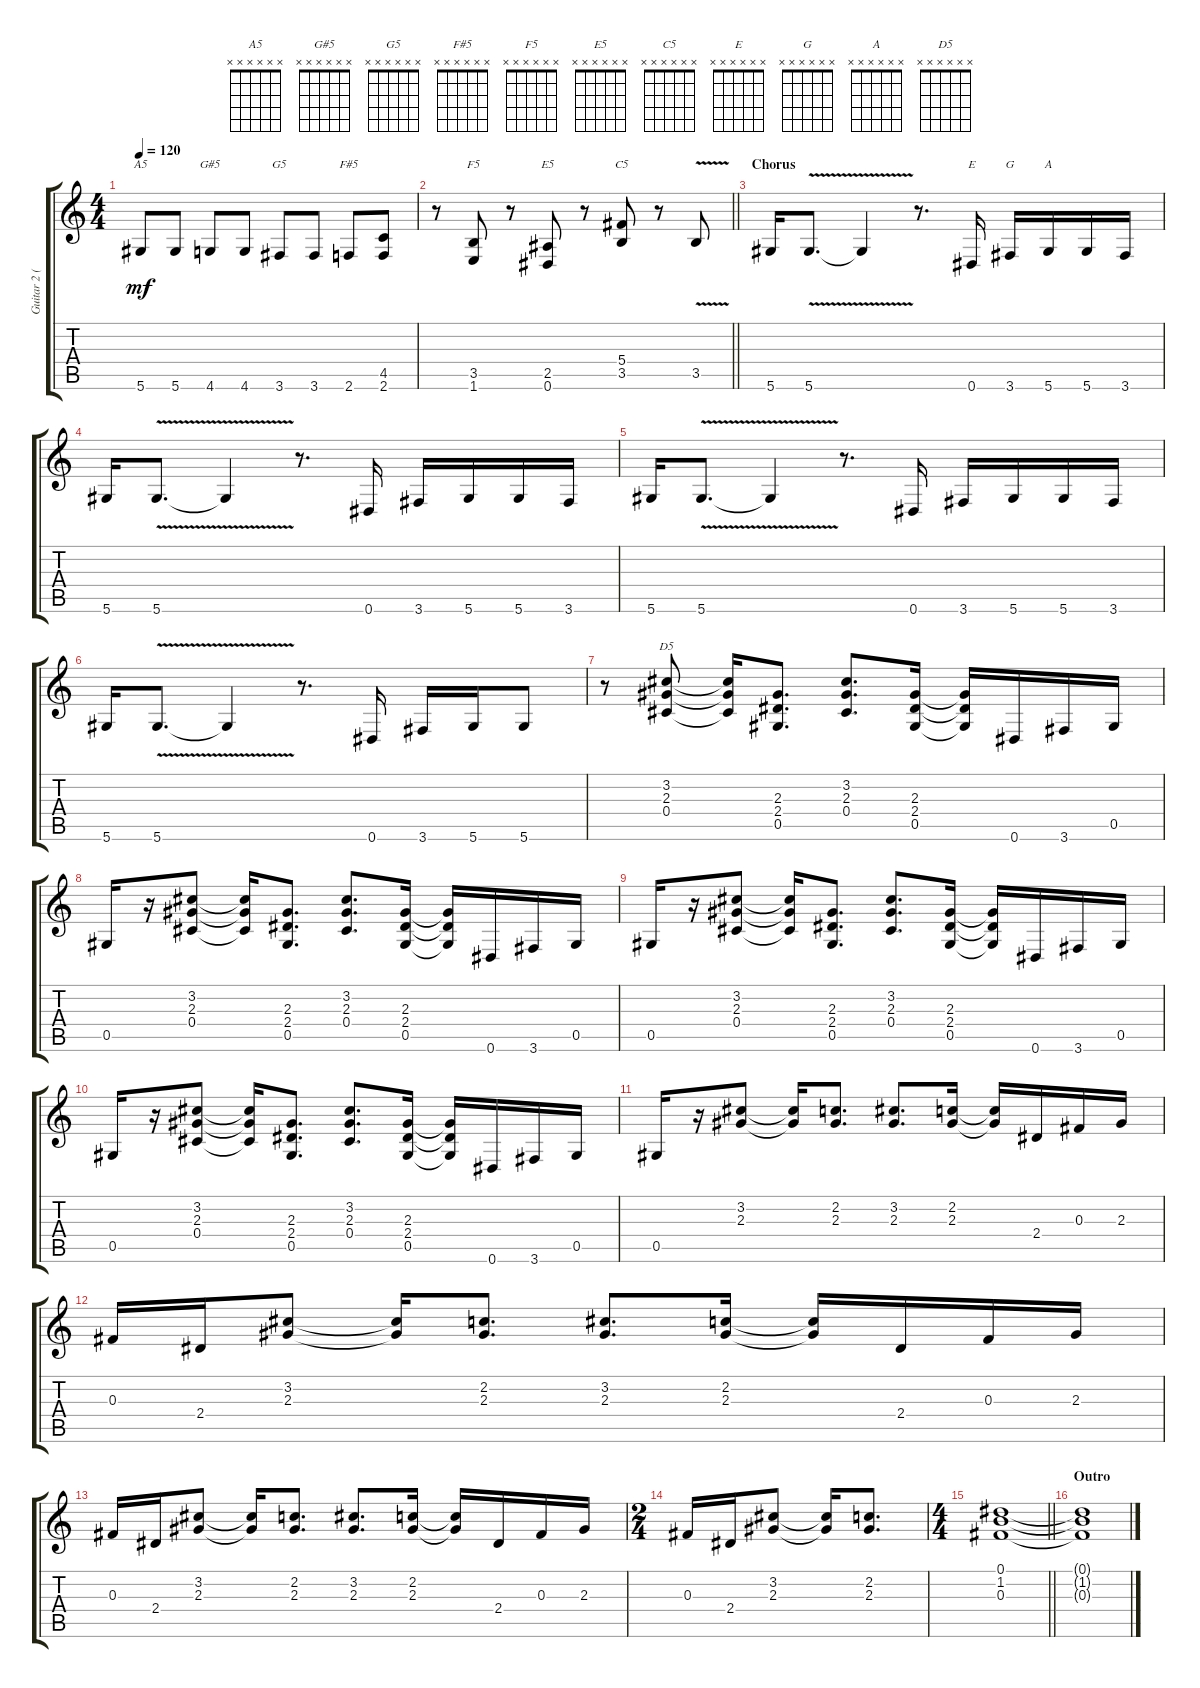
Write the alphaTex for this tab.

\track ("Guitar 2 (Slash)" "Guitar 2 (") {instrument overdrivenguitar}
\staff {score tabs}
\tuning (Eb4 Bb3 Gb3 Db3 Ab2 Eb2) {hide}
\chord ("A5" x x x x x x)
\chord ("G#5" x x x x x x)
\chord ("G5" x x x x x x)
\chord ("F#5" x x x x x x)
\chord ("F5" x x x x x x)
\chord ("E5" x x x x x x)
\chord ("C5" x x x x x x)
\chord ("E" x x x x x x)
\chord ("G" x x x x x x)
\chord ("A" x x x x x x)
\chord ("D5" x x x x x x)
\ts (4 4)
\tempo 120
\clef g2
\ks c
5.6.8{ch "A5" dy mf} 5.6.8 4.6.8{ch "G#5"} 4.6.8 3.6.8{ch "G5"} 3.6.8 2.6.8{ch "F#5"} (4.5 2.6).8 |
\barLineRight lightlight
r.8 (3.5 1.6).8{ch "F5"} r.8 (2.5 0.6).8{ch "E5"} r.8 (5.4 3.5).8{ch "C5"} r.8 3.5{v}.8 |
\section ("" "Chorus")
5.6.16 5.6{v}.8{d} 5.6{t}.4 r.8{d} 0.6.16{ch "E"} 3.6.16{ch "G"} 5.6.16{ch "A"} 5.6.16 3.6.16 |
5.6.16 5.6{v}.8{d} 5.6{t}.4 r.8{d} 0.6.16 3.6.16 5.6.16 5.6.16 3.6.16 |
5.6.16 5.6{v}.8{d} 5.6{t}.4 r.8{d} 0.6.16 3.6.16 5.6.16 5.6.16 3.6.16 |
5.6.16 5.6{v}.8{d} 5.6{t}.4 r.8{d} 0.6.16 3.6.16 5.6.16 5.6.8 |
r.8 (3.2 2.3 0.4).8{ch "D5"} (3.2{t} 2.3{t} 0.4{t}).16 (2.3 2.4 0.5).8{d} (3.2 2.3 0.4).8{d} (2.3 2.4 0.5).16 (2.3{t} 2.4{t} 0.5{t}).16 0.6.16 3.6.16 0.5.16 |
0.5.16 r.16 (3.2 2.3 0.4).8 (3.2{t} 2.3{t} 0.4{t}).16 (2.3 2.4 0.5).8{d} (3.2 2.3 0.4).8{d} (2.3 2.4 0.5).16 (2.3{t} 2.4{t} 0.5{t}).16 0.6.16 3.6.16 0.5.16 |
0.5.16 r.16 (3.2 2.3 0.4).8 (3.2{t} 2.3{t} 0.4{t}).16 (2.3 2.4 0.5).8{d} (3.2 2.3 0.4).8{d} (2.3 2.4 0.5).16 (2.3{t} 2.4{t} 0.5{t}).16 0.6.16 3.6.16 0.5.16 |
0.5.16 r.16 (3.2 2.3 0.4).8 (3.2{t} 2.3{t} 0.4{t}).16 (2.3 2.4 0.5).8{d} (3.2 2.3 0.4).8{d} (2.3 2.4 0.5).16 (2.3{t} 2.4{t} 0.5{t}).16 0.6.16 3.6.16 0.5.16 |
0.5.16 r.16 (3.2 2.3).8 (3.2{t} 2.3{t}).16 (2.2 2.3).8{d} (3.2 2.3).8{d} (2.2 2.3).16 (2.2{t} 2.3{t}).16 2.4.16 0.3.16 2.3.16 |
0.3.16 2.4.16 (3.2 2.3).8 (3.2{t} 2.3{t}).16 (2.2 2.3).8{d} (3.2 2.3).8{d} (2.2 2.3).16 (2.2{t} 2.3{t}).16 2.4.16 0.3.16 2.3.16 |
0.3.16 2.4.16 (3.2 2.3).8 (3.2{t} 2.3{t}).16 (2.2 2.3).8{d} (3.2 2.3).8{d} (2.2 2.3).16 (2.2{t} 2.3{t}).16 2.4.16 0.3.16 2.3.16 |
\ts (2 4)
0.3.16 2.4.16 (3.2 2.3).8 (3.2{t} 2.3{t}).16 (2.2 2.3).8{d} |
\ts (4 4)
\barLineRight lightlight
(0.1 1.2 0.3).1 |
\section ("" "Outro")
(0.1{t} 1.2{t} 0.3{t}).1
